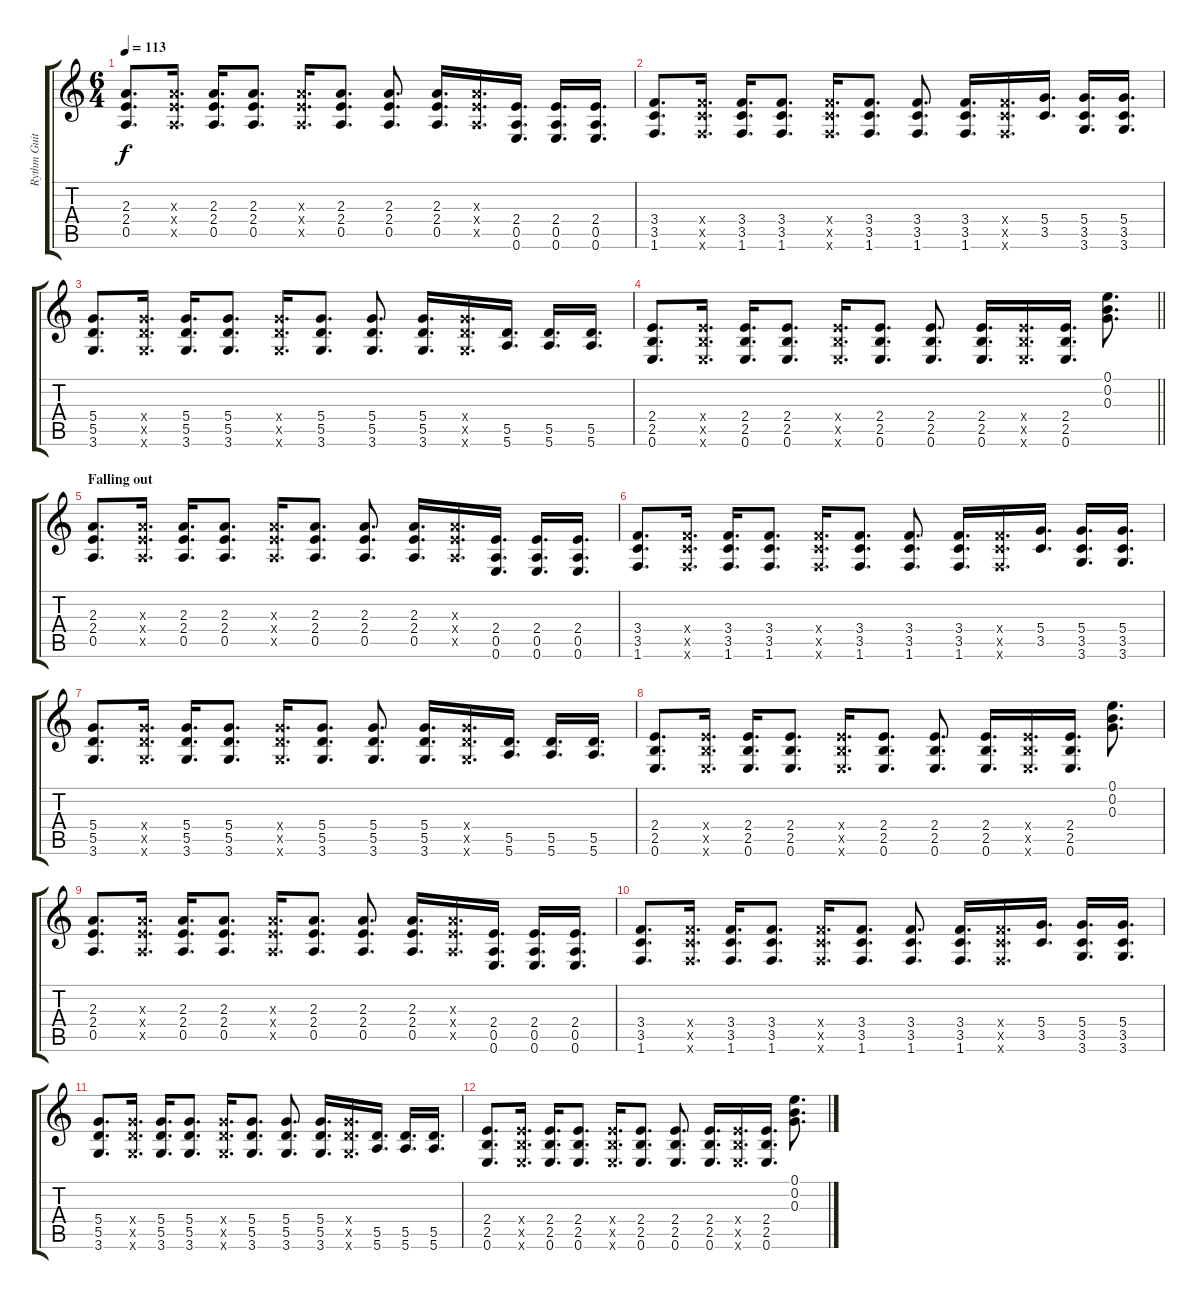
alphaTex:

\track ("Rythm Guitar" "Rythm Guit") {instrument acousticguitarsteel}
\staff {score tabs}
\tuning (E4 B3 G3 D3 A2 E2) {hide}
\ts (6 4)
\tempo 113
\clef g2
\ks c
(2.3 2.4 0.5).8{d dy f} (2.3{x} 2.4{x} 0.5{x}).16{d} (2.3 2.4 0.5).16{d} (2.3 2.4 0.5).8{d} (2.3{x} 2.4{x} 0.5{x}).16{d} (2.3 2.4 0.5).8{d} (2.3 2.4 0.5).8{d} (2.3 2.4 0.5).16{d} (2.3{x} 2.4{x} 0.5{x}).16{d} (2.4 0.5 0.6).16{d} (2.4 0.5 0.6).16{d} (2.4 0.5 0.6).16{d} |
(3.4 3.5 1.6).8{d} (3.4{x} 3.5{x} 1.6{x}).16{d} (3.4 3.5 1.6).16{d} (3.4 3.5 1.6).8{d} (3.4{x} 3.5{x} 1.6{x}).16{d} (3.4 3.5 1.6).8{d} (3.4 3.5 1.6).8{d} (3.4 3.5 1.6).16{d} (3.4{x} 3.5{x} 1.6{x}).16{d} (5.4 3.5).16{d} (5.4 3.5 3.6).16{d} (5.4 3.5 3.6).16{d} |
(5.4 5.5 3.6).8{d} (5.4{x} 5.5{x} 3.6{x}).16{d} (5.4 5.5 3.6).16{d} (5.4 5.5 3.6).8{d} (5.4{x} 5.5{x} 3.6{x}).16{d} (5.4 5.5 3.6).8{d} (5.4 5.5 3.6).8{d} (5.4 5.5 3.6).16{d} (5.4{x} 5.5{x} 3.6{x}).16{d} (5.5 5.6).16{d} (5.5 5.6).16{d} (5.5 5.6).16{d} |
\barLineRight lightlight
(2.4 2.5 0.6).8{d} (2.4{x} 2.5{x} 0.6{x}).16{d} (2.4 2.5 0.6).16{d} (2.4 2.5 0.6).8{d} (2.4{x} 2.5{x} 0.6{x}).16{d} (2.4 2.5 0.6).8{d} (2.4 2.5 0.6).8{d} (2.4 2.5 0.6).16{d} (2.4{x} 2.5{x} 0.6{x}).16{d} (2.4 2.5 0.6).16{d} (0.1 0.2 0.3).8{d} |
\section ("" "Falling out")
(2.3 2.4 0.5).8{d} (2.3{x} 2.4{x} 0.5{x}).16{d} (2.3 2.4 0.5).16{d} (2.3 2.4 0.5).8{d} (2.3{x} 2.4{x} 0.5{x}).16{d} (2.3 2.4 0.5).8{d} (2.3 2.4 0.5).8{d} (2.3 2.4 0.5).16{d} (2.3{x} 2.4{x} 0.5{x}).16{d} (2.4 0.5 0.6).16{d} (2.4 0.5 0.6).16{d} (2.4 0.5 0.6).16{d} |
(3.4 3.5 1.6).8{d} (3.4{x} 3.5{x} 1.6{x}).16{d} (3.4 3.5 1.6).16{d} (3.4 3.5 1.6).8{d} (3.4{x} 3.5{x} 1.6{x}).16{d} (3.4 3.5 1.6).8{d} (3.4 3.5 1.6).8{d} (3.4 3.5 1.6).16{d} (3.4{x} 3.5{x} 1.6{x}).16{d} (5.4 3.5).16{d} (5.4 3.5 3.6).16{d} (5.4 3.5 3.6).16{d} |
(5.4 5.5 3.6).8{d} (5.4{x} 5.5{x} 3.6{x}).16{d} (5.4 5.5 3.6).16{d} (5.4 5.5 3.6).8{d} (5.4{x} 5.5{x} 3.6{x}).16{d} (5.4 5.5 3.6).8{d} (5.4 5.5 3.6).8{d} (5.4 5.5 3.6).16{d} (5.4{x} 5.5{x} 3.6{x}).16{d} (5.5 5.6).16{d} (5.5 5.6).16{d} (5.5 5.6).16{d} |
(2.4 2.5 0.6).8{d} (2.4{x} 2.5{x} 0.6{x}).16{d} (2.4 2.5 0.6).16{d} (2.4 2.5 0.6).8{d} (2.4{x} 2.5{x} 0.6{x}).16{d} (2.4 2.5 0.6).8{d} (2.4 2.5 0.6).8{d} (2.4 2.5 0.6).16{d} (2.4{x} 2.5{x} 0.6{x}).16{d} (2.4 2.5 0.6).16{d} (0.1 0.2 0.3).8{d} |
(2.3 2.4 0.5).8{d} (2.3{x} 2.4{x} 0.5{x}).16{d} (2.3 2.4 0.5).16{d} (2.3 2.4 0.5).8{d} (2.3{x} 2.4{x} 0.5{x}).16{d} (2.3 2.4 0.5).8{d} (2.3 2.4 0.5).8{d} (2.3 2.4 0.5).16{d} (2.3{x} 2.4{x} 0.5{x}).16{d} (2.4 0.5 0.6).16{d} (2.4 0.5 0.6).16{d} (2.4 0.5 0.6).16{d} |
(3.4 3.5 1.6).8{d} (3.4{x} 3.5{x} 1.6{x}).16{d} (3.4 3.5 1.6).16{d} (3.4 3.5 1.6).8{d} (3.4{x} 3.5{x} 1.6{x}).16{d} (3.4 3.5 1.6).8{d} (3.4 3.5 1.6).8{d} (3.4 3.5 1.6).16{d} (3.4{x} 3.5{x} 1.6{x}).16{d} (5.4 3.5).16{d} (5.4 3.5 3.6).16{d} (5.4 3.5 3.6).16{d} |
(5.4 5.5 3.6).8{d} (5.4{x} 5.5{x} 3.6{x}).16{d} (5.4 5.5 3.6).16{d} (5.4 5.5 3.6).8{d} (5.4{x} 5.5{x} 3.6{x}).16{d} (5.4 5.5 3.6).8{d} (5.4 5.5 3.6).8{d} (5.4 5.5 3.6).16{d} (5.4{x} 5.5{x} 3.6{x}).16{d} (5.5 5.6).16{d} (5.5 5.6).16{d} (5.5 5.6).16{d} |
(2.4 2.5 0.6).8{d} (2.4{x} 2.5{x} 0.6{x}).16{d} (2.4 2.5 0.6).16{d} (2.4 2.5 0.6).8{d} (2.4{x} 2.5{x} 0.6{x}).16{d} (2.4 2.5 0.6).8{d} (2.4 2.5 0.6).8{d} (2.4 2.5 0.6).16{d} (2.4{x} 2.5{x} 0.6{x}).16{d} (2.4 2.5 0.6).16{d} (0.1 0.2 0.3).8{d}
